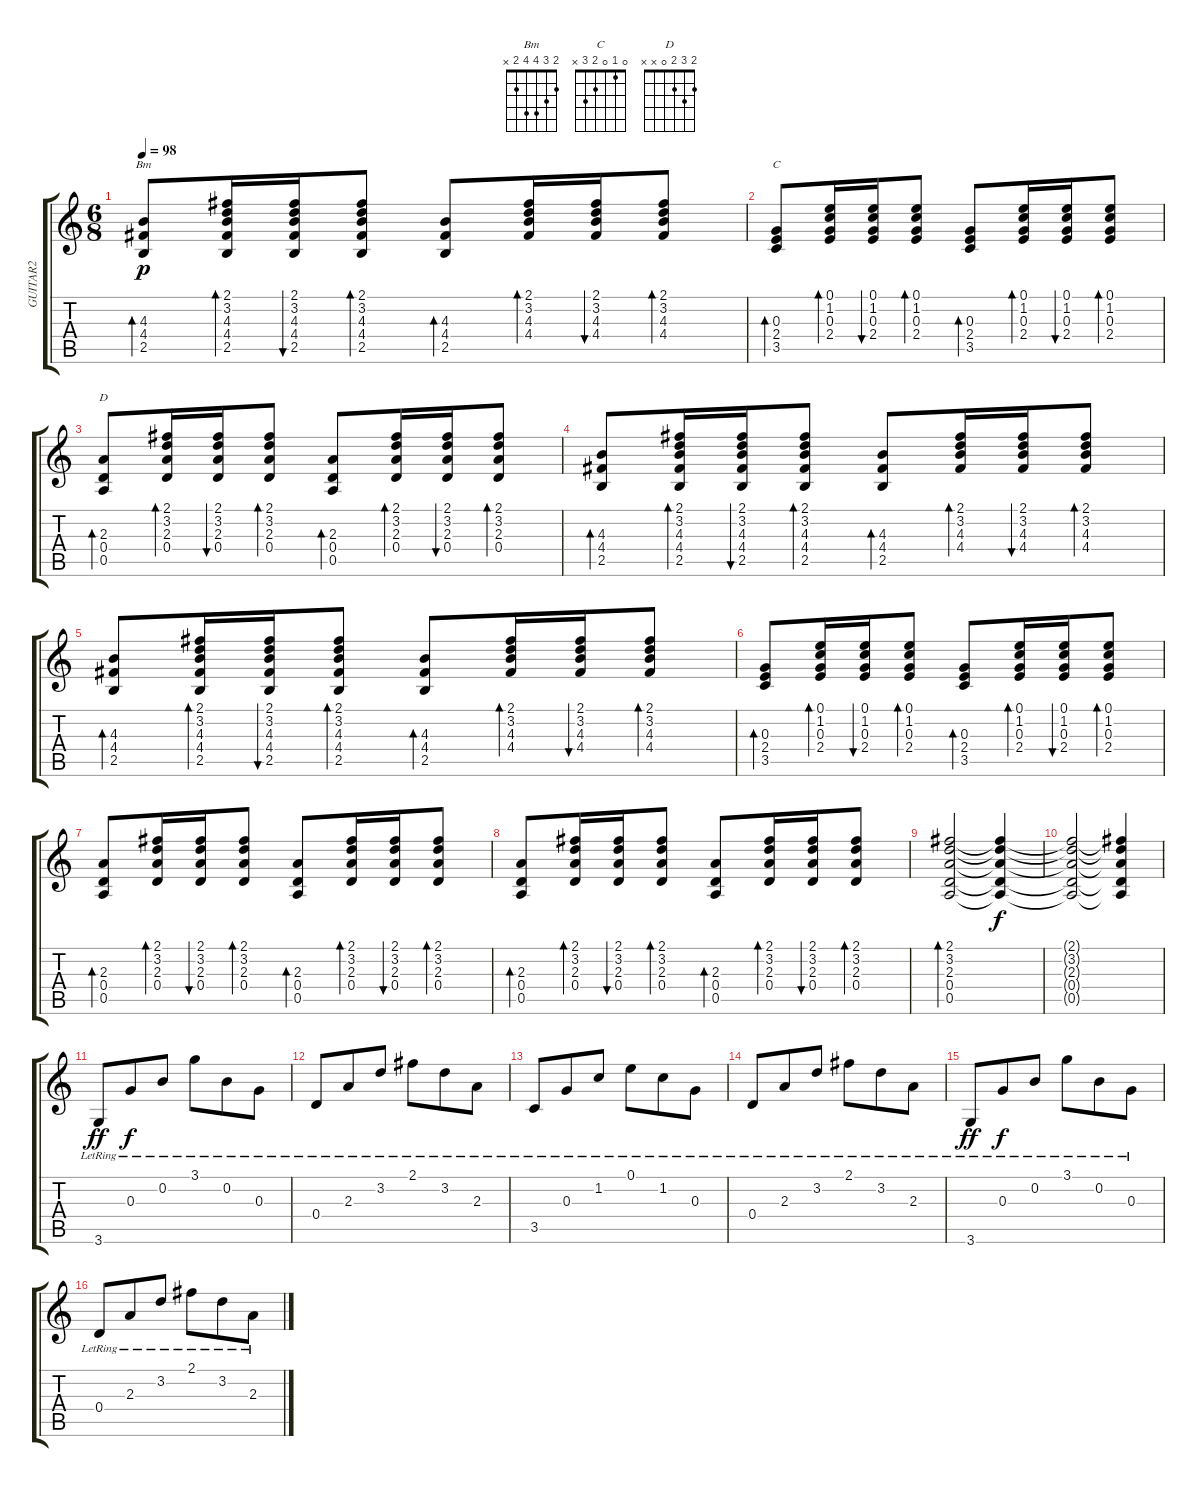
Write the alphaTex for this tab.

\track ("GUITAR2" "GUITAR2") {instrument electricguitarclean}
\staff {score tabs}
\tuning (E4 B3 G3 D3 A2 E2) {hide}
\chord ("Bm" 2 3 4 4 2 x)
\chord ("C" 0 1 0 2 3 x)
\chord ("D" 2 3 2 0 x x)
\ts (6 8)
\tempo 98
\clef g2
\ks c
(4.3 4.4 2.5).8{bd 30 ch "Bm" dy p} (2.1 3.2 4.3 4.4 2.5).16{bd 30} (2.1 3.2 4.3 4.4 2.5).16{bu 30} (2.1 3.2 4.3 4.4 2.5).8{bd 30} (4.3 4.4 2.5).8{bd 30} (2.1 3.2 4.3 4.4).16{bd 30} (2.1 3.2 4.3 4.4).16{bu 30} (2.1 3.2 4.3 4.4).8{bd 30} |
(0.3 2.4 3.5).8{bd 30 ch "C"} (0.1 1.2 0.3 2.4).16{bd 30} (0.1 1.2 0.3 2.4).16{bu 30} (0.1 1.2 0.3 2.4).8{bd 30} (0.3 2.4 3.5).8{bd 30} (0.1 1.2 0.3 2.4).16{bd 30} (0.1 1.2 0.3 2.4).16{bu 30} (0.1 1.2 0.3 2.4).8{bd 30} |
(2.3 0.4 0.5).8{bd 30 ch "D"} (2.1 3.2 2.3 0.4).16{bd 30} (2.1 3.2 2.3 0.4).16{bu 30} (2.1 3.2 2.3 0.4).8{bd 30} (2.3 0.4 0.5).8{bd 30} (2.1 3.2 2.3 0.4).16{bd 30} (2.1 3.2 2.3 0.4).16{bu 30} (2.1 3.2 2.3 0.4).8{bd 30} |
(4.3 4.4 2.5).8{bd 30} (2.1 3.2 4.3 4.4 2.5).16{bd 30} (2.1 3.2 4.3 4.4 2.5).16{bu 30} (2.1 3.2 4.3 4.4 2.5).8{bd 30} (4.3 4.4 2.5).8{bd 30} (2.1 3.2 4.3 4.4).16{bd 30} (2.1 3.2 4.3 4.4).16{bu 30} (2.1 3.2 4.3 4.4).8{bd 30} |
(4.3 4.4 2.5).8{bd 30} (2.1 3.2 4.3 4.4 2.5).16{bd 30} (2.1 3.2 4.3 4.4 2.5).16{bu 30} (2.1 3.2 4.3 4.4 2.5).8{bd 30} (4.3 4.4 2.5).8{bd 30} (2.1 3.2 4.3 4.4).16{bd 30} (2.1 3.2 4.3 4.4).16{bu 30} (2.1 3.2 4.3 4.4).8{bd 30} |
(0.3 2.4 3.5).8{bd 30} (0.1 1.2 0.3 2.4).16{bd 30} (0.1 1.2 0.3 2.4).16{bu 30} (0.1 1.2 0.3 2.4).8{bd 30} (0.3 2.4 3.5).8{bd 30} (0.1 1.2 0.3 2.4).16{bd 30} (0.1 1.2 0.3 2.4).16{bu 30} (0.1 1.2 0.3 2.4).8{bd 30} |
(2.3 0.4 0.5).8{bd 30} (2.1 3.2 2.3 0.4).16{bd 30} (2.1 3.2 2.3 0.4).16{bu 30} (2.1 3.2 2.3 0.4).8{bd 30} (2.3 0.4 0.5).8{bd 30} (2.1 3.2 2.3 0.4).16{bd 30} (2.1 3.2 2.3 0.4).16{bu 30} (2.1 3.2 2.3 0.4).8{bd 30} |
(2.3 0.4 0.5).8{bd 30} (2.1 3.2 2.3 0.4).16{bd 30} (2.1 3.2 2.3 0.4).16{bu 30} (2.1 3.2 2.3 0.4).8{bd 30} (2.3 0.4 0.5).8{bd 30} (2.1 3.2 2.3 0.4).16{bd 30} (2.1 3.2 2.3 0.4).16{bu 30} (2.1 3.2 2.3 0.4).8{bd 30} |
(2.1 3.2 2.3 0.4 0.5).2{bd 30} (2.1{t} 3.2{t} 2.3{t} 0.4{t} 0.5{t}).4{dy f} |
(2.1{t} 3.2{t} 2.3{t} 0.4{t} 0.5{t}).2 (2.1{t} 3.2{t} 2.3{t} 0.4{t} 0.5{t}).4 |
3.6{lr}.8{dy ff volume 3 balance 6} 0.3{lr}.8{dy f} 0.2{lr}.8 3.1{lr}.8 0.2{lr}.8 0.3{lr}.8 |
0.4{lr}.8 2.3{lr}.8 3.2{lr}.8 2.1{lr}.8 3.2{lr}.8 2.3{lr}.8 |
3.5{lr}.8 0.3{lr}.8 1.2{lr}.8 0.1{lr}.8 1.2{lr}.8 0.3{lr}.8 |
0.4{lr}.8 2.3{lr}.8 3.2{lr}.8 2.1{lr}.8 3.2{lr}.8 2.3{lr}.8 |
3.6{lr}.8{dy ff} 0.3{lr}.8{dy f} 0.2{lr}.8 3.1{lr}.8 0.2{lr}.8 0.3{lr}.8 |
0.4{lr}.8 2.3{lr}.8 3.2{lr}.8 2.1{lr}.8 3.2{lr}.8 2.3{lr}.8
